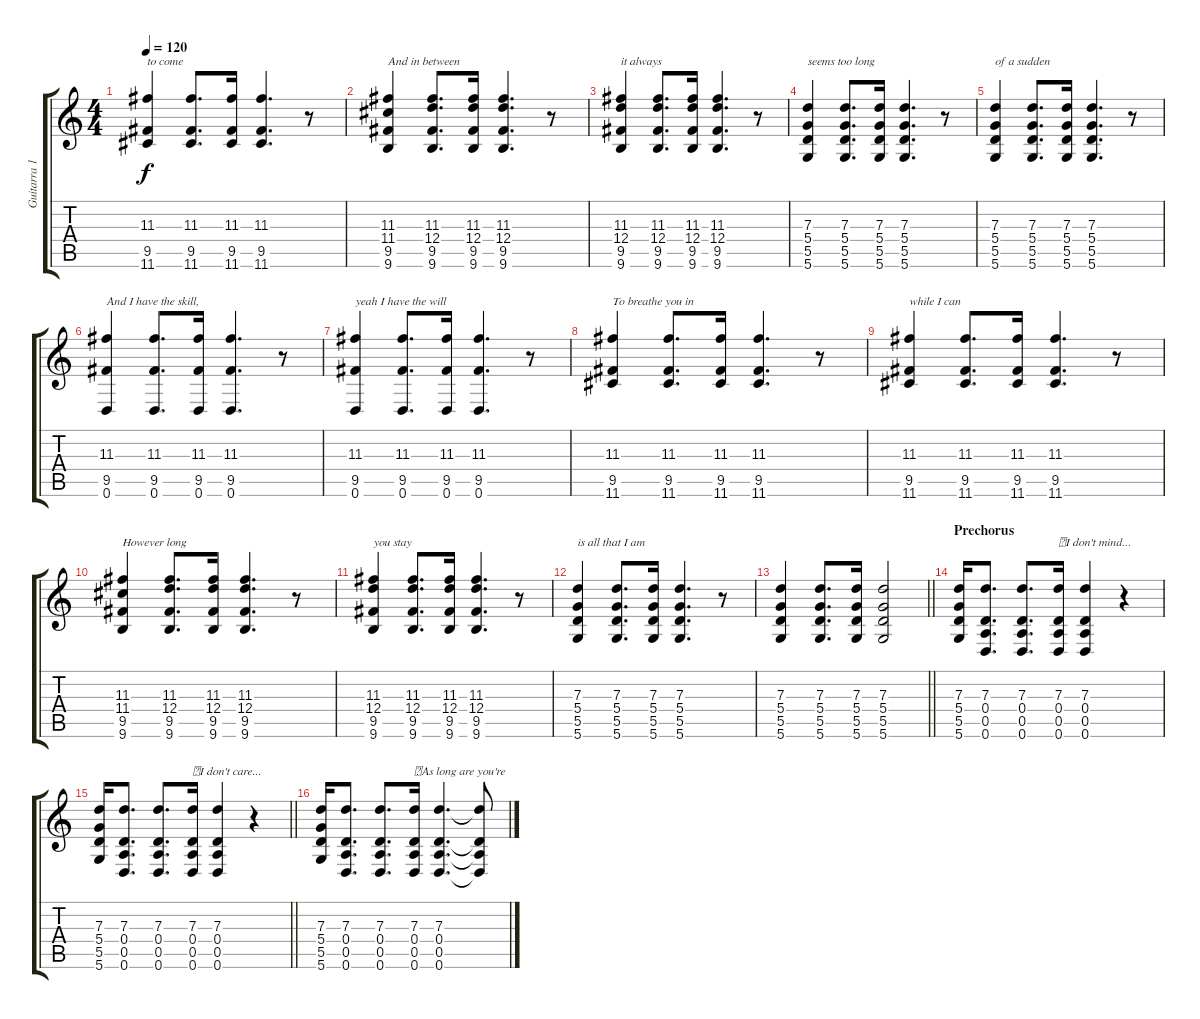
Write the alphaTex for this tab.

\track ("Guitarra 1" "Guitarra 1") {instrument acousticguitarnylon bank 1}
\staff {score tabs}
\tuning (E4 B3 G3 D3 A2 D2) {hide}
\ts (4 4)
\tempo 120
\clef g2
\ks c
(11.3 9.5 11.6).4{txt "to come" dy f} (11.3 9.5 11.6).8{d} (11.3 9.5 11.6).16 (11.3 9.5 11.6).4{d} r.8 |
(11.3 11.4 9.5 9.6).4{txt "And in between "} (11.3 12.4 9.5 9.6).8{d} (11.3 12.4 9.5 9.6).16 (11.3 12.4 9.5 9.6).4{d} r.8 |
(11.3 12.4 9.5 9.6).4{txt "it always "} (11.3 12.4 9.5 9.6).8{d} (11.3 12.4 9.5 9.6).16 (11.3 12.4 9.5 9.6).4{d} r.8 |
(7.3 5.4 5.5 5.6).4{txt "seems too long "} (7.3 5.4 5.5 5.6).8{d} (7.3 5.4 5.5 5.6).16 (7.3 5.4 5.5 5.6).4{d} r.8 |
(7.3 5.4 5.5 5.6).4{txt "of a sudden"} (7.3 5.4 5.5 5.6).8{d} (7.3 5.4 5.5 5.6).16 (7.3 5.4 5.5 5.6).4{d} r.8 |
(11.3 9.5 0.6).4{txt "And I have the skill, "} (11.3 9.5 0.6).8{d} (11.3 9.5 0.6).16 (11.3 9.5 0.6).4{d} r.8 |
(11.3 9.5 0.6).4{txt "yeah I have the will"} (11.3 9.5 0.6).8{d} (11.3 9.5 0.6).16 (11.3 9.5 0.6).4{d} r.8 |
(11.3 9.5 11.6).4{txt "To breathe you in "} (11.3 9.5 11.6).8{d} (11.3 9.5 11.6).16 (11.3 9.5 11.6).4{d} r.8 |
(11.3 9.5 11.6).4{txt "while I can"} (11.3 9.5 11.6).8{d} (11.3 9.5 11.6).16 (11.3 9.5 11.6).4{d} r.8 |
(11.3 11.4 9.5 9.6).4{txt "However long "} (11.3 12.4 9.5 9.6).8{d} (11.3 12.4 9.5 9.6).16 (11.3 12.4 9.5 9.6).4{d} r.8 |
(11.3 12.4 9.5 9.6).4{txt "you stay "} (11.3 12.4 9.5 9.6).8{d} (11.3 12.4 9.5 9.6).16 (11.3 12.4 9.5 9.6).4{d} r.8 |
(7.3 5.4 5.5 5.6).4{txt "is all that I am"} (7.3 5.4 5.5 5.6).8{d} (7.3 5.4 5.5 5.6).16 (7.3 5.4 5.5 5.6).4{d} r.8 |
\barLineRight lightlight
(7.3 5.4 5.5 5.6).4 (7.3 5.4 5.5 5.6).8{d} (7.3 5.4 5.5 5.6).16 (7.3 5.4 5.5 5.6).2 |
\section ("" "Prechorus")
(7.3 5.4 5.5 5.6).16 (7.3 0.4 0.5 0.6).8{d} (7.3 0.4 0.5 0.6).8{d} (7.3 0.4 0.5 0.6).16{txt "\tI don't mind..."} (7.3 0.4 0.5 0.6).4 r.4 |
\barLineRight lightlight
(7.3 5.4 5.5 5.6).16 (7.3 0.4 0.5 0.6).8{d} (7.3 0.4 0.5 0.6).8{d} (7.3 0.4 0.5 0.6).16{txt "\tI don't care..."} (7.3 0.4 0.5 0.6).4 r.4 |
(7.3 5.4 5.5 5.6).16 (7.3 0.4 0.5 0.6).8{d} (7.3 0.4 0.5 0.6).8{d} (7.3 0.4 0.5 0.6).16{txt "\tAs long are you're "} (7.3 0.4 0.5 0.6).4{d} (7.3{t} 0.4{t} 0.5{t} 0.6{t}).8
